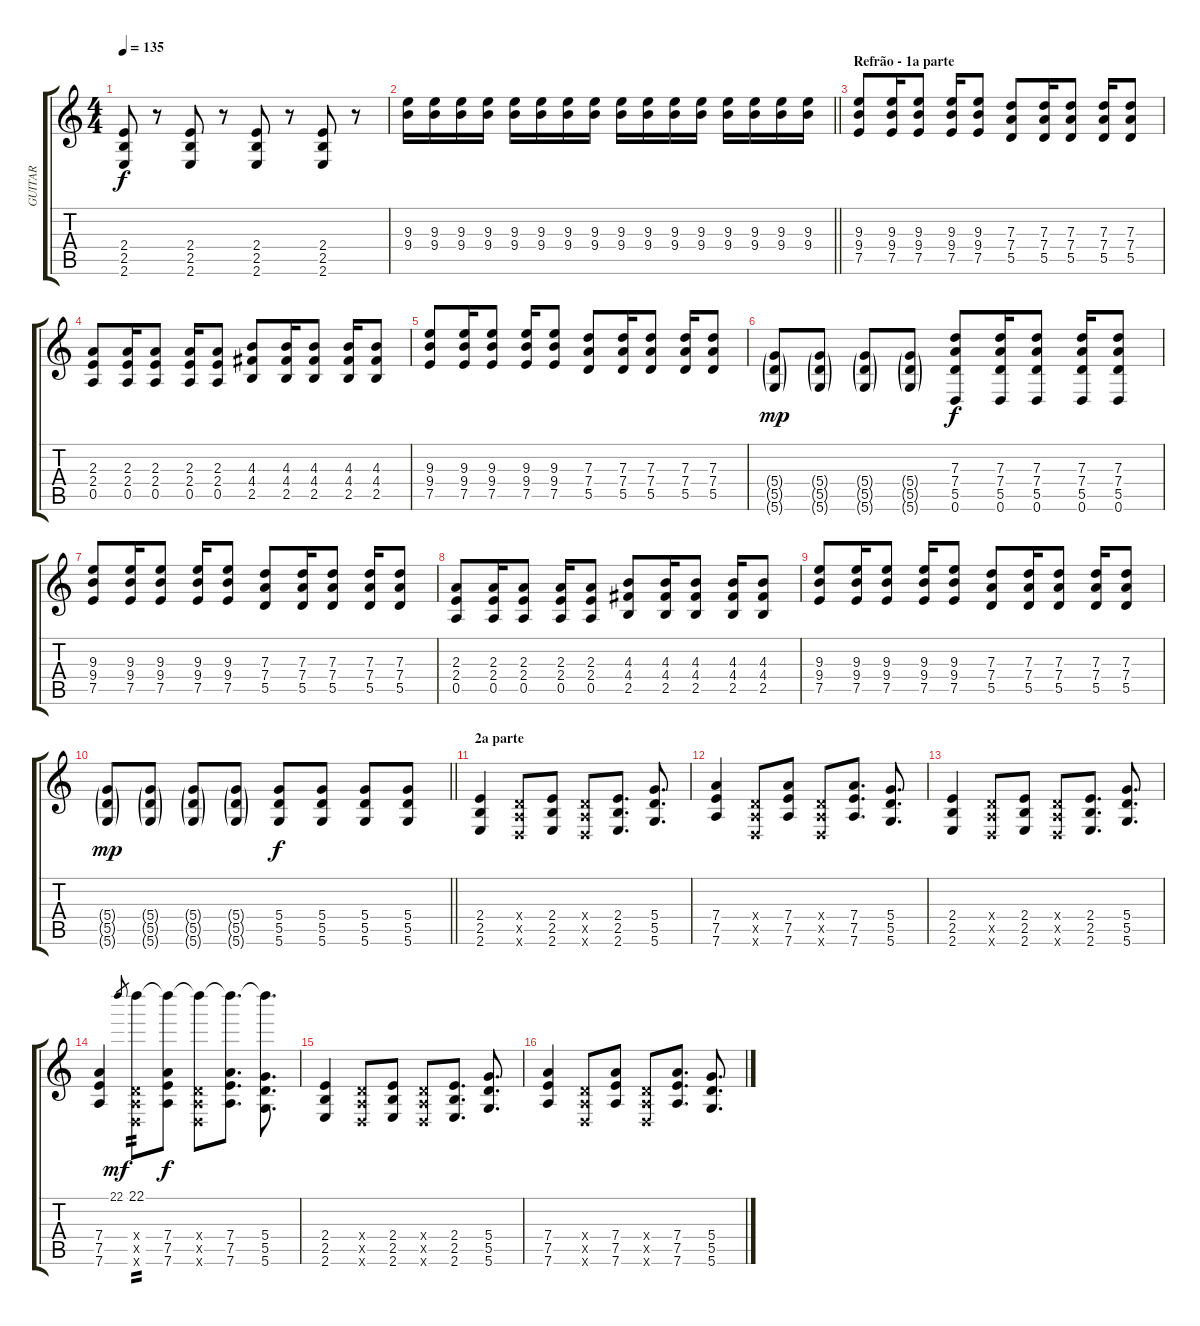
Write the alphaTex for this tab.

\track ("GUITAR" "GUITAR") {instrument distortionguitar}
\staff {score tabs}
\tuning (E4 B3 G3 D3 A2 D2) {hide}
\ts (4 4)
\tempo 135
\clef g2
\ks c
(2.4 2.5 2.6).8{dy f} r.8 (2.4 2.5 2.6).8 r.8 (2.4 2.5 2.6).8 r.8 (2.4 2.5 2.6).8 r.8 |
\barLineRight lightlight
(9.3 9.4).16 (9.3 9.4).16 (9.3 9.4).16 (9.3 9.4).16 (9.3 9.4).16 (9.3 9.4).16 (9.3 9.4).16 (9.3 9.4).16 (9.3 9.4).16 (9.3 9.4).16 (9.3 9.4).16 (9.3 9.4).16 (9.3 9.4).16 (9.3 9.4).16 (9.3 9.4).16 (9.3 9.4).16 |
\section ("" "Refrão - 1a parte")
(9.3 9.4 7.5).8 (9.3 9.4 7.5).16 (9.3 9.4 7.5).8 (9.3 9.4 7.5).16 (9.3 9.4 7.5).8 (7.3 7.4 5.5).8 (7.3 7.4 5.5).16 (7.3 7.4 5.5).8 (7.3 7.4 5.5).16 (7.3 7.4 5.5).8 |
(2.3 2.4 0.5).8 (2.3 2.4 0.5).16 (2.3 2.4 0.5).8 (2.3 2.4 0.5).16 (2.3 2.4 0.5).8 (4.3 4.4 2.5).8 (4.3 4.4 2.5).16 (4.3 4.4 2.5).8 (4.3 4.4 2.5).16 (4.3 4.4 2.5).8 |
(9.3 9.4 7.5).8 (9.3 9.4 7.5).16 (9.3 9.4 7.5).8 (9.3 9.4 7.5).16 (9.3 9.4 7.5).8 (7.3 7.4 5.5).8 (7.3 7.4 5.5).16 (7.3 7.4 5.5).8 (7.3 7.4 5.5).16 (7.3 7.4 5.5).8 |
(5.4{g} 5.5{g} 5.6{g}).8{dy mp} (5.4{g} 5.5{g} 5.6{g}).8 (5.4{g} 5.5{g} 5.6{g}).8 (5.4{g} 5.5{g} 5.6{g}).8 (7.3 7.4 5.5 0.6).8{dy f} (7.3 7.4 5.5 0.6).16 (7.3 7.4 5.5 0.6).8 (7.3 7.4 5.5 0.6).16 (7.3 7.4 5.5 0.6).8 |
(9.3 9.4 7.5).8 (9.3 9.4 7.5).16 (9.3 9.4 7.5).8 (9.3 9.4 7.5).16 (9.3 9.4 7.5).8 (7.3 7.4 5.5).8 (7.3 7.4 5.5).16 (7.3 7.4 5.5).8 (7.3 7.4 5.5).16 (7.3 7.4 5.5).8 |
(2.3 2.4 0.5).8 (2.3 2.4 0.5).16 (2.3 2.4 0.5).8 (2.3 2.4 0.5).16 (2.3 2.4 0.5).8 (4.3 4.4 2.5).8 (4.3 4.4 2.5).16 (4.3 4.4 2.5).8 (4.3 4.4 2.5).16 (4.3 4.4 2.5).8 |
(9.3 9.4 7.5).8 (9.3 9.4 7.5).16 (9.3 9.4 7.5).8 (9.3 9.4 7.5).16 (9.3 9.4 7.5).8 (7.3 7.4 5.5).8 (7.3 7.4 5.5).16 (7.3 7.4 5.5).8 (7.3 7.4 5.5).16 (7.3 7.4 5.5).8 |
\barLineRight lightlight
(5.4{g} 5.5{g} 5.6{g}).8{dy mp} (5.4{g} 5.5{g} 5.6{g}).8 (5.4{g} 5.5{g} 5.6{g}).8 (5.4{g} 5.5{g} 5.6{g}).8 (5.4 5.5 5.6).8{dy f} (5.4 5.5 5.6).8 (5.4 5.5 5.6).8 (5.4 5.5 5.6).8 |
\section ("" "2a parte")
(2.4 2.5 2.6).4 (0.4{x} 0.5{x} 0.6{x}).8 (2.4 2.5 2.6).8 (0.4{x} 0.5{x} 0.6{x}).8 (2.4 2.5 2.6).8{d} (5.4 5.5 5.6).8{d} |
(7.4 7.5 7.6).4 (0.4{x} 0.5{x} 0.6{x}).8 (7.4 7.5 7.6).8 (0.4{x} 0.5{x} 0.6{x}).8 (7.4 7.5 7.6).8{d} (5.4 5.5 5.6).8{d} |
(2.4 2.5 2.6).4 (0.4{x} 0.5{x} 0.6{x}).8 (2.4 2.5 2.6).8 (0.4{x} 0.5{x} 0.6{x}).8 (2.4 2.5 2.6).8{d} (5.4 5.5 5.6).8{d} |
(7.4 7.5 7.6).4 22.1.8{gr dy mf} (22.1 0.4{x} 0.5{x} 0.6{x}).8{tp 2} (22.1{t} 7.4 7.5 7.6).8{dy f} (22.1{t} 0.4{x} 0.5{x} 0.6{x}).8 (22.1{t} 7.4 7.5 7.6).8{d} (22.1{t} 5.4 5.5 5.6).8{d} |
(2.4 2.5 2.6).4 (0.4{x} 0.5{x} 0.6{x}).8 (2.4 2.5 2.6).8 (0.4{x} 0.5{x} 0.6{x}).8 (2.4 2.5 2.6).8{d} (5.4 5.5 5.6).8{d} |
(7.4 7.5 7.6).4 (0.4{x} 0.5{x} 0.6{x}).8 (7.4 7.5 7.6).8 (0.4{x} 0.5{x} 0.6{x}).8 (7.4 7.5 7.6).8{d} (5.4 5.5 5.6).8{d}
